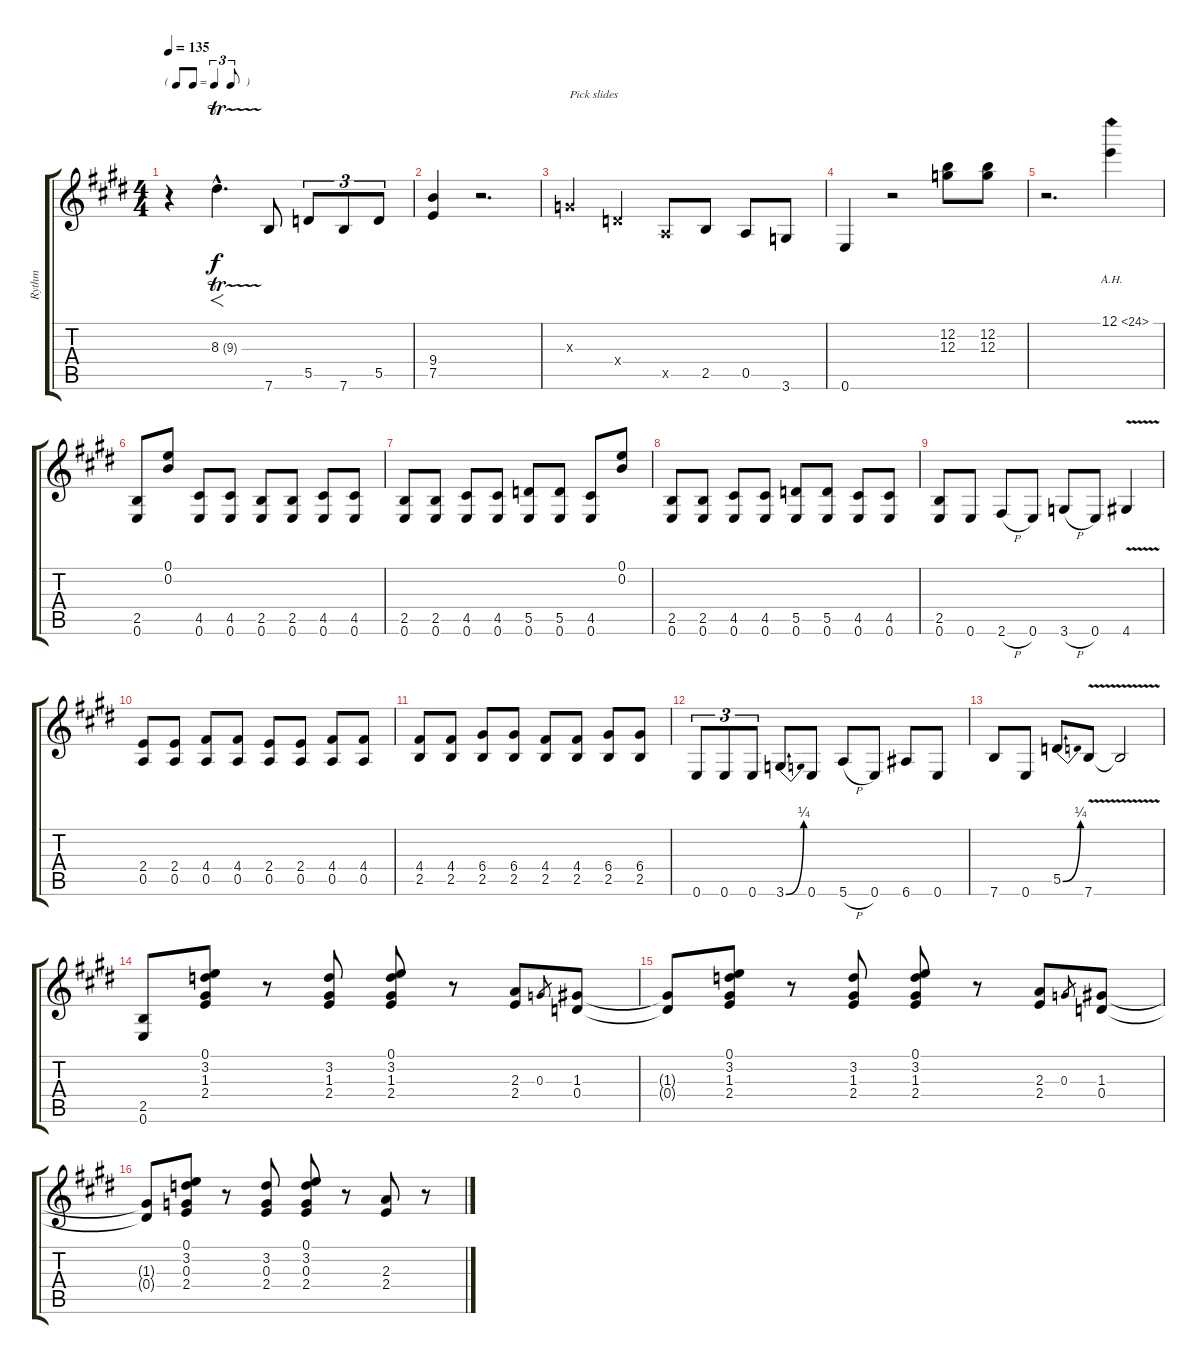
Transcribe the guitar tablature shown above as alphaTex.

\track ("Rythm" "Rythm") {instrument distortionguitar}
\staff {score tabs}
\tuning (E4 B3 G3 D3 A2 E2) {hide}
\ts (4 4)
\tf triplet8th
\tempo 135
\clef g2
\ks e
r.4{dy f} 8.3{tr (9 32) hac}.4{f d} 7.6.8 5.5.8{tu (3 2)} 7.6.8{tu (3 2)} 5.5.8{tu (3 2)} |
(9.4 7.5).4 r.2{d} |
0.3{x}.4{txt "Pick slides"} 0.4{x}.4 0.5{x}.8 2.5.8 0.5.8 3.6.8 |
0.6.4 r.2 (12.2 12.3).8 (12.2 12.3).8 |
r.2{d} 12.1{ah 12}.4 |
(2.5 0.6).8 (0.1 0.2).8 (4.5 0.6).8 (4.5 0.6).8 (2.5 0.6).8 (2.5 0.6).8 (4.5 0.6).8 (4.5 0.6).8 |
(2.5 0.6).8 (2.5 0.6).8 (4.5 0.6).8 (4.5 0.6).8 (5.5 0.6).8 (5.5 0.6).8 (4.5 0.6).8 (0.1 0.2).8 |
(2.5 0.6).8 (2.5 0.6).8 (4.5 0.6).8 (4.5 0.6).8 (5.5 0.6).8 (5.5 0.6).8 (4.5 0.6).8 (4.5 0.6).8 |
(2.5 0.6).8 0.6.8 2.6{h}.8 0.6.8 3.6{h}.8 0.6.8 4.6{v}.4 |
(2.4 0.5).8 (2.4 0.5).8 (4.4 0.5).8 (4.4 0.5).8 (2.4 0.5).8 (2.4 0.5).8 (4.4 0.5).8 (4.4 0.5).8 |
(4.4 2.5).8 (4.4 2.5).8 (6.4 2.5).8 (6.4 2.5).8 (4.4 2.5).8 (4.4 2.5).8 (6.4 2.5).8 (6.4 2.5).8 |
0.6.8{tu (3 2)} 0.6.8{tu (3 2)} 0.6.8{tu (3 2)} 3.6{be (bend 0 0 60 1)}.8 0.6.8 5.6{h}.8 0.6.8 6.6.8 0.6.8 |
7.6.8 0.6.8 5.5{be (bend 0 0 60 1)}.8 7.6{v}.8 7.6{t}.2 |
(2.5 0.6).8 (0.1 3.2 1.3 2.4).8 r.8 (3.2 1.3 2.4).8 (0.1 3.2 1.3 2.4).8 r.8 (2.3 2.4).8 0.3.8{gr} (1.3 0.4).8 |
(1.3{t} 0.4{t}).8 (0.1 3.2 1.3 2.4).8 r.8 (3.2 1.3 2.4).8 (0.1 3.2 1.3 2.4).8 r.8 (2.3 2.4).8 0.3.8{gr} (1.3 0.4).8 |
(1.3{t} 0.4{t}).8 (0.1 3.2 0.3 2.4).8 r.8 (3.2 0.3 2.4).8 (0.1 3.2 0.3 2.4).8 r.8 (2.3 2.4).8 r.8
